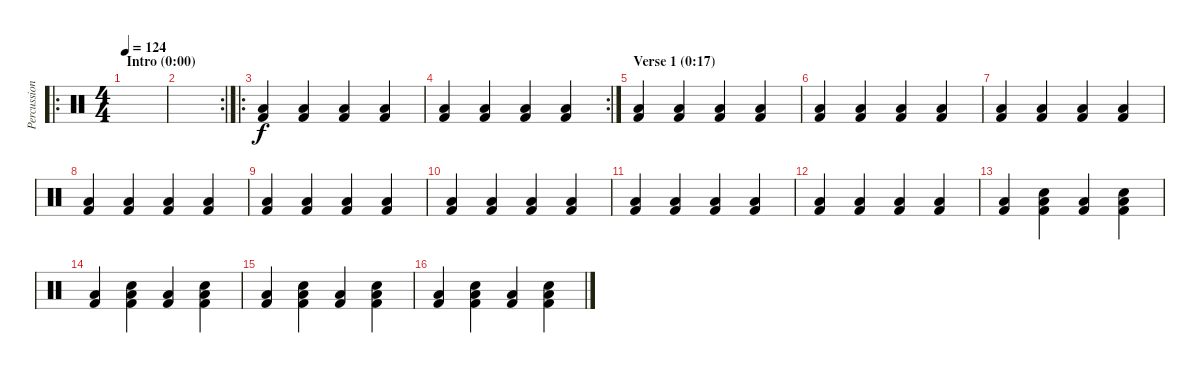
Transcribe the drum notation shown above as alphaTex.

\track ("Percussion" "Percussion") {instrument percussion}
\staff {score}
\articulation defaults
\ro
\ts (4 4)
\section ("" "Intro (0:00)")
\tempo 124
\clef neutral
\ks c
|
\rc 2
|
\ro
("Low Floor Tom (hit)" "Kick (hit) 2").4 ("Low Floor Tom (hit)" "Kick (hit) 2").4 ("Low Floor Tom (hit)" "Kick (hit) 2").4 ("Low Floor Tom (hit)" "Kick (hit) 2").4 |
\rc 2
("Low Floor Tom (hit)" "Kick (hit) 2").4 ("Low Floor Tom (hit)" "Kick (hit) 2").4 ("Low Floor Tom (hit)" "Kick (hit) 2").4 ("Low Floor Tom (hit)" "Kick (hit) 2").4 |
\section ("" "Verse 1 (0:17)")
("Low Floor Tom (hit)" "Kick (hit) 2").4 ("Low Floor Tom (hit)" "Kick (hit) 2").4 ("Low Floor Tom (hit)" "Kick (hit) 2").4 ("Low Floor Tom (hit)" "Kick (hit) 2").4 |
("Low Floor Tom (hit)" "Kick (hit) 2").4 ("Low Floor Tom (hit)" "Kick (hit) 2").4 ("Low Floor Tom (hit)" "Kick (hit) 2").4 ("Low Floor Tom (hit)" "Kick (hit) 2").4 |
("Low Floor Tom (hit)" "Kick (hit) 2").4 ("Low Floor Tom (hit)" "Kick (hit) 2").4 ("Low Floor Tom (hit)" "Kick (hit) 2").4 ("Low Floor Tom (hit)" "Kick (hit) 2").4 |
("Low Floor Tom (hit)" "Kick (hit) 2").4 ("Low Floor Tom (hit)" "Kick (hit) 2").4 ("Low Floor Tom (hit)" "Kick (hit) 2").4 ("Low Floor Tom (hit)" "Kick (hit) 2").4 |
("Low Floor Tom (hit)" "Kick (hit) 2").4 ("Low Floor Tom (hit)" "Kick (hit) 2").4 ("Low Floor Tom (hit)" "Kick (hit) 2").4 ("Low Floor Tom (hit)" "Kick (hit) 2").4 |
("Low Floor Tom (hit)" "Kick (hit) 2").4 ("Low Floor Tom (hit)" "Kick (hit) 2").4 ("Low Floor Tom (hit)" "Kick (hit) 2").4 ("Low Floor Tom (hit)" "Kick (hit) 2").4 |
("Low Floor Tom (hit)" "Kick (hit) 2").4 ("Low Floor Tom (hit)" "Kick (hit) 2").4 ("Low Floor Tom (hit)" "Kick (hit) 2").4 ("Low Floor Tom (hit)" "Kick (hit) 2").4 |
("Low Floor Tom (hit)" "Kick (hit) 2").4 ("Low Floor Tom (hit)" "Kick (hit) 2").4 ("Low Floor Tom (hit)" "Kick (hit) 2").4 ("Low Floor Tom (hit)" "Kick (hit) 2").4 |
("Low Floor Tom (hit)" "Kick (hit) 2").4 ("Low Floor Tom (hit)" "Snare (hit) 2" "Kick (hit) 2").4 ("Low Floor Tom (hit)" "Kick (hit) 2").4 ("Low Floor Tom (hit)" "Snare (hit) 2" "Kick (hit) 2").4 |
("Low Floor Tom (hit)" "Kick (hit) 2").4 ("Low Floor Tom (hit)" "Snare (hit) 2" "Kick (hit) 2").4 ("Low Floor Tom (hit)" "Kick (hit) 2").4 ("Low Floor Tom (hit)" "Snare (hit) 2" "Kick (hit) 2").4 |
("Low Floor Tom (hit)" "Kick (hit) 2").4 ("Low Floor Tom (hit)" "Snare (hit) 2" "Kick (hit) 2").4 ("Low Floor Tom (hit)" "Kick (hit) 2").4 ("Low Floor Tom (hit)" "Snare (hit) 2" "Kick (hit) 2").4 |
("Low Floor Tom (hit)" "Kick (hit) 2").4 ("Low Floor Tom (hit)" "Snare (hit) 2" "Kick (hit) 2").4 ("Low Floor Tom (hit)" "Kick (hit) 2").4 ("Low Floor Tom (hit)" "Snare (hit) 2" "Kick (hit) 2").4
